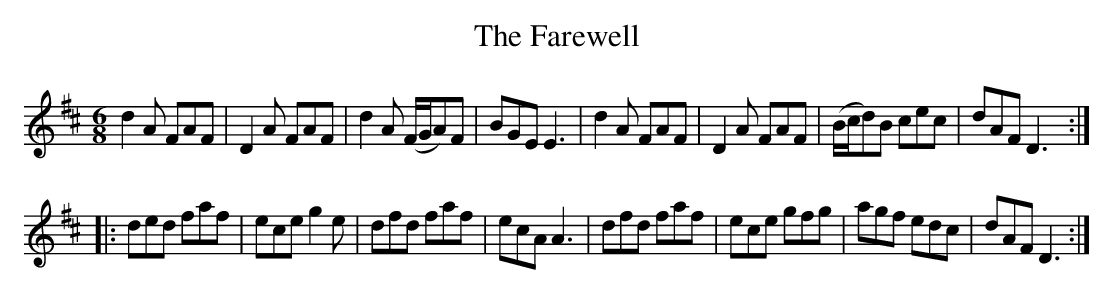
X:1
T:Farewell, The
M:6/8
K:D
d2A FAF| D2A FAF| d2A (F/G/A)F| BGE E3|\
d2A FAF| D2A FAF| (B/c/d)B cec| dAF D3::
ded faf| ece g2e| dfd faf| ecA A3|\
dfd faf| ece gfg| agf edc| dAF D3:|
